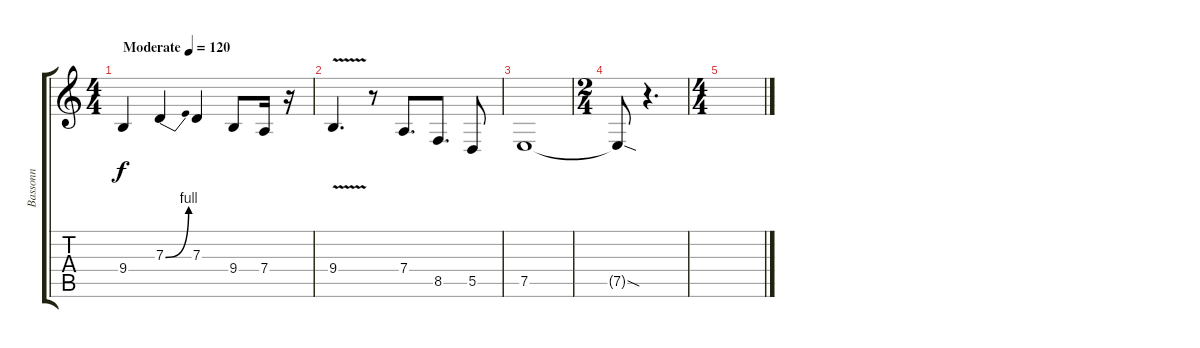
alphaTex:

\track ("Bassonn" "Bassonn") {instrument bassoon}
\staff {score tabs}
\tuning (E4 B3 G3 D3 A2 E2) {hide}
\ts (4 4)
\tempo (120 "Moderate")
\clef g2
\ks c
9.4.4{dy f instrument bassoon} 7.3{be (bend 0 0 60 4)}.4 7.3.4 9.4.8 7.4.16 r.16 |
9.4{v}.4{d} r.8 7.4.8{d} 8.5.8{d} 5.5.8 |
7.5.1 |
\ts (2 4)
7.5{sod t}.8 r.4{d} |
\ts (4 4)
